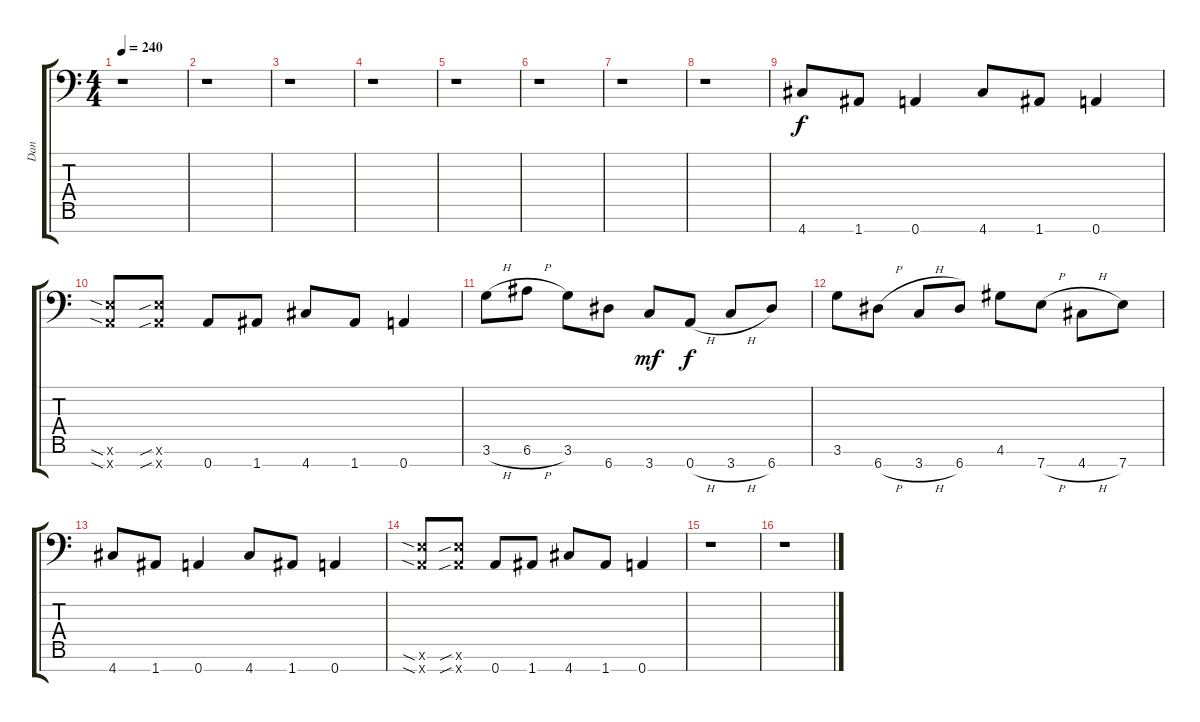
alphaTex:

\track ("Dan" "Dan") {instrument acousticguitarsteel}
\staff {score tabs}
\tuning (E4 B3 Gb3 D3 A2 E2 A1) {hide}
\ts (4 4)
\tempo 240
\clef f4
\ks c
r.1{dy f instrument acousticguitarsteel} |
r.1 |
r.1 |
r.1 |
r.1 |
r.1 |
r.1 |
r.1 |
4.7.8 1.7.8 0.7.4 4.7.8 1.7.8 0.7.4 |
(0.6{sia x} 0.7{sia x}).8 (0.6{sib x} 0.7{sib x}).8 0.7.8 1.7.8 4.7.8 1.7.8 0.7.4 |
3.6{h}.8 6.6{h}.8 3.6.8 6.7.8 3.7.8{dy mf} 0.7{h}.8{dy f} 3.7{h}.8 6.7.8 |
3.6.8 6.7{h}.8 3.7{h}.8 6.7.8 4.6.8 7.7{h}.8 4.7{h}.8 7.7.8 |
4.7.8 1.7.8 0.7.4 4.7.8 1.7.8 0.7.4 |
(0.6{sia x} 0.7{sia x}).8 (0.6{sib x} 0.7{sib x}).8 0.7.8 1.7.8 4.7.8 1.7.8 0.7.4 |
r.1 |
r.1
